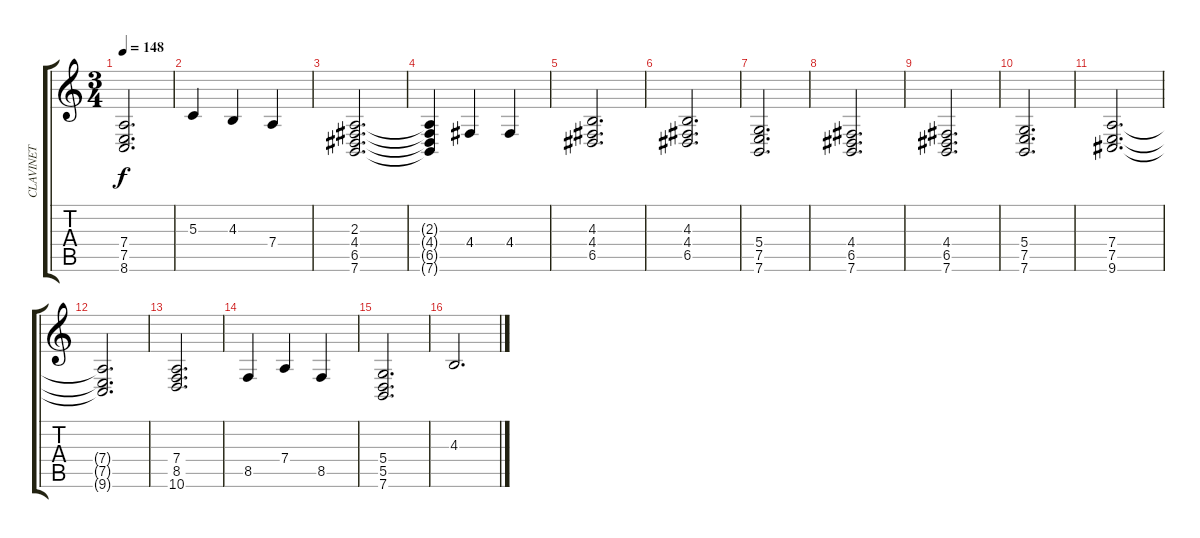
\track ("CLAVINET" "CLAVINET") {instrument clavinet}
\staff {score tabs}
\tuning (E4 B3 G3 D3 A2 E2) {hide}
\ts (3 4)
\tempo 148
\clef g2
\ks c
(7.4 7.5 8.6).2{d dy f} |
5.3.4 4.3.4 7.4.4 |
(2.3 4.4 6.5 7.6).2{d} |
(2.3{t} 4.4{t} 6.5{t} 7.6{t}).4 4.4.4 4.4.4 |
(4.3 4.4 6.5).2{d} |
(4.3 4.4 6.5).2{d} |
(5.4 7.5 7.6).2{d} |
(4.4 6.5 7.6).2{d} |
(4.4 6.5 7.6).2{d} |
(5.4 7.5 7.6).2{d} |
(7.4 7.5 9.6).2{d} |
(7.4{t} 7.5{t} 9.6{t}).2{d} |
(7.4 8.5 10.6).2{d} |
8.5.4 7.4.4 8.5.4 |
(5.4 5.5 7.6).2{d} |
4.3.2{d}
